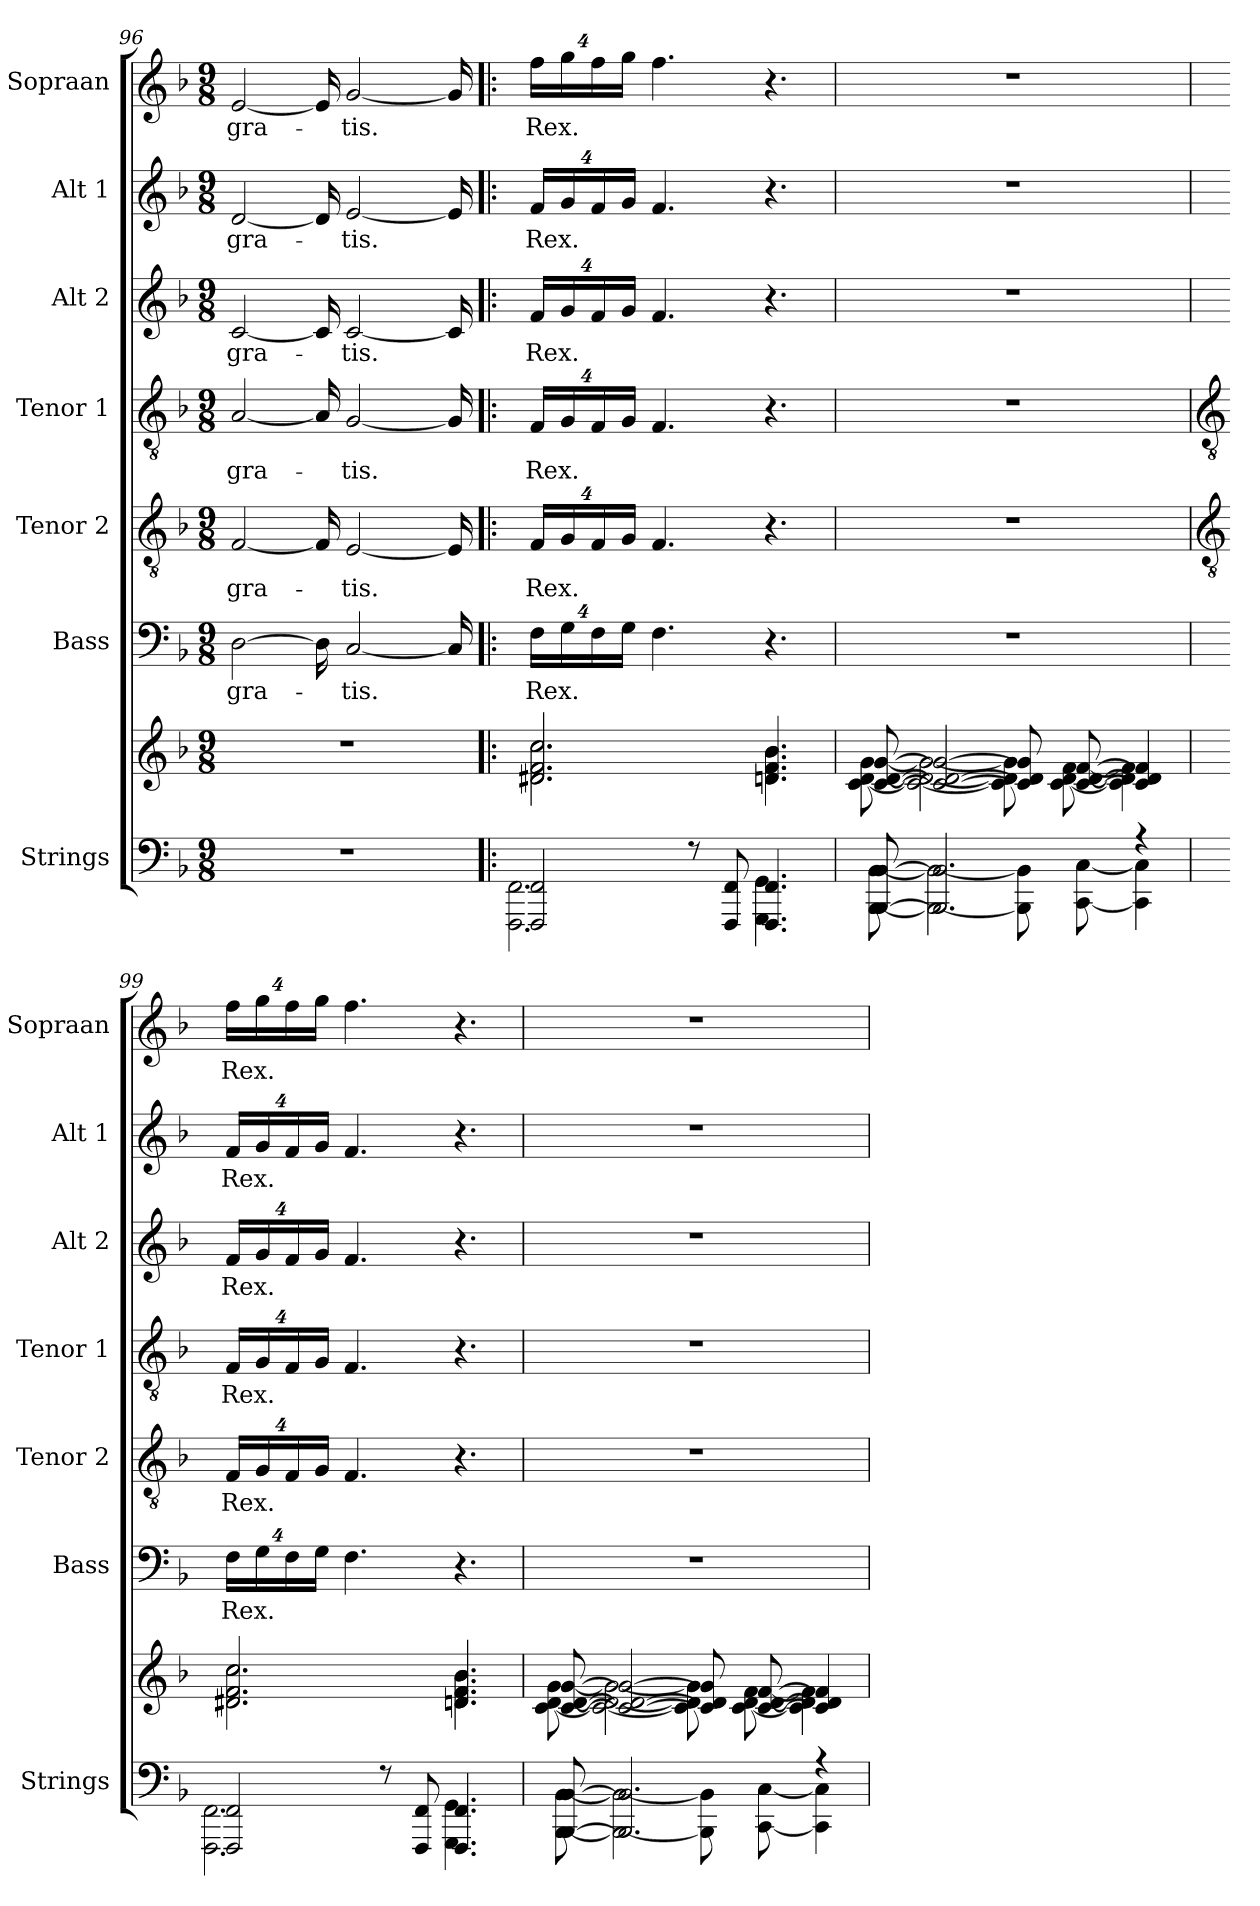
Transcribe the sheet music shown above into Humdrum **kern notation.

**kern	**kern	**kern	**text	**kern	**text	**kern	**text	**kern	**text	**kern	**text	**kern	**text
*part7	*part7	*part6	*part6	*part5	*part5	*part4	*part4	*part3	*part3	*part2	*part2	*part1	*part1
*staff8	*staff7	*staff6	*staff6	*staff5	*staff5	*staff4	*staff4	*staff3	*staff3	*staff2	*staff2	*staff1	*staff1
*I"Strings	*	*I"Bass	*	*I"Tenor 2	*	*I"Tenor 1	*	*I"Alt 2	*	*I"Alt 1	*	*I"Sopraan	*
*I'Strings	*	*I'Bass	*	*I'Tenor 2	*	*I'Tenor 1	*	*I'Alt 2	*	*I'Alt 1	*	*I'Sopraan	*
*clefF4	*clefG2	*clefF4	*	*clefGv2	*	*clefGv2	*	*clefG2	*	*clefG2	*	*clefG2	*
*k[b-]	*k[b-]	*k[b-]	*	*k[b-]	*	*k[b-]	*	*k[b-]	*	*k[b-]	*	*k[b-]	*
*F:	*F:	*F:	*	*F:	*	*F:	*	*F:	*	*F:	*	*F:	*
*M9/8	*M9/8	*M9/8	*	*M9/8	*	*M9/8	*	*M9/8	*	*M9/8	*	*M9/8	*
=96	=96	=96	=96	=96	=96	=96	=96	=96	=96	=96	=96	=96	=96
*	*^	*	*	*	*	*	*	*	*	*	*	*	*
!LO:N:vis=1	!	!LO:N:vis=1	!	!LO:LY:b	!	!LO:LY:b	!	!LO:LY:b	!	!LO:LY:b	!	!LO:LY:b	!	!LO:LY:b
*^	*	*	*	*	*	*	*	*	*	*	*	*	*	*
8%9r	1ryy	1ryy	8%9r	[2D	gra-	[2F	gra-	[2A	gra-	[2c	gra-	[2d	gra-	[2e	gra-
.	.	.	.	16D]	.	16F]	.	16A]	.	16c]	.	16d]	.	16e]	.
!	!	!	!	!	!LO:LY:b	!	!LO:LY:b	!	!LO:LY:b	!	!LO:LY:b	!	!LO:LY:b	!	!LO:LY:b
.	.	.	.	[2C	-tis.	[2E	-tis.	[2G	-tis.	[2c	-tis.	[2e	-tis.	[2g	-tis.
.	8ryy	8ryy	.	.	.	.	.	.	.	.	.	.	.	.	.
.	.	.	.	16C]	.	16E]	.	16G]	.	16c]	.	16e]	.	16g]	.
=97!|:	=97!|:	=97!|:	=97!|:	=97!|:	=97!|:	=97!|:	=97!|:	=97!|:	=97!|:	=97!|:	=97!|:	=97!|:	=97!|:	=97!|:	=97!|:
!	!	!	!	!	!LO:LY:b	!	!LO:LY:b	!	!LO:LY:b	!	!LO:LY:b	!	!LO:LY:b	!	!LO:LY:b
2FFF/ 2FF/	2.FFF\ 2.FF\	2.d#X/ 2.f/ 2.cc/	2.d#X\ 2.f\ 2.cc\	32%3FL	Rex.	32%3FL	Rex.	32%3FL	Rex.	32%3fL	Rex.	32%3fL	Rex.	32%3ffL	Rex.
.	.	.	.	32%3G	.	32%3G	.	32%3G	.	32%3g	.	32%3g	.	32%3gg	.
.	.	.	.	32%3F	.	32%3F	.	32%3F	.	32%3f	.	32%3f	.	32%3ff	.
.	.	.	.	32%3GJ	.	32%3GJ	.	32%3GJ	.	32%3gJ	.	32%3gJ	.	32%3ggJ	.
.	.	.	.	4.F	.	4.F	.	4.F	.	4.f	.	4.f	.	4.ff	.
8r	.	.	.	.	.	.	.	.	.	.	.	.	.	.	.
8FFF/ 8FF/	.	.	.	.	.	.	.	.	.	.	.	.	.	.	.
4.FFF/ 4.FF/	4.GGG\ 4.GG\	4.dn/ 4.f/ 4.b-/	4.dn\ 4.f\ 4.b-\	4.r	.	4.r	.	4.r	.	4.r	.	4.r	.	4.r	.
=98	=98	=98	=98	=98	=98	=98	=98	=98	=98	=98	=98	=98	=98	=98	=98
!	!	!	!	!LO:N:vis=1	!	!LO:N:vis=1	!	!LO:N:vis=1	!	!LO:N:vis=1	!	!LO:N:vis=1	!	!LO:N:vis=1	!
[8BBB-/ [8BB-/	[8BBB-\ [8BB-\	[8c/ [8d/ [8g/	[8c\ [8d\ [8g\	8%9r	.	8%9r	.	8%9r	.	8%9r	.	8%9r	.	8%9r	.
2.BBB-/] 2.BB-/]	2BBB-\_ 2BB-\_	2c/_ 2d/_ 2g/_	2c\_ 2d\_ 2g\_	.	.	.	.	.	.	.	.	.	.	.	.
.	8BBB-\] 8BB-\]	8c/] 8d/] 8g/]	8c\] 8d\] 8g\]	.	.	.	.	.	.	.	.	.	.	.	.
.	[8CC\ [8C\	[8c/ [8d/ [8f/	[8c\ [8d\ [8f\	.	.	.	.	.	.	.	.	.	.	.	.
4r	4CC\] 4C\]	4c/] 4d/] 4f/]	4c\] 4d\] 4f\]	.	.	.	.	.	.	.	.	.	.	.	.
!!LO:LB:g=z
=99	=99	=99	=99	=99	=99	=99	=99	=99	=99	=99	=99	=99	=99	=99	=99
*	*	*	*	*	*	*clefGv2	*	*clefGv2	*	*	*	*	*	*	*
!	!	!	!	!	!LO:LY:b	!	!LO:LY:b	!	!LO:LY:b	!	!LO:LY:b	!	!LO:LY:b	!	!LO:LY:b
2FFF/ 2FF/	2.FFF\ 2.FF\	2.d#X/ 2.f/ 2.cc/	2.d#X\ 2.f\ 2.cc\	32%3FL	Rex.	32%3FL	Rex.	32%3FL	Rex.	32%3fL	Rex.	32%3fL	Rex.	32%3ffL	Rex.
.	.	.	.	32%3G	.	32%3G	.	32%3G	.	32%3g	.	32%3g	.	32%3gg	.
.	.	.	.	32%3F	.	32%3F	.	32%3F	.	32%3f	.	32%3f	.	32%3ff	.
.	.	.	.	32%3GJ	.	32%3GJ	.	32%3GJ	.	32%3gJ	.	32%3gJ	.	32%3ggJ	.
.	.	.	.	4.F	.	4.F	.	4.F	.	4.f	.	4.f	.	4.ff	.
8r	.	.	.	.	.	.	.	.	.	.	.	.	.	.	.
8FFF/ 8FF/	.	.	.	.	.	.	.	.	.	.	.	.	.	.	.
4.FFF/ 4.FF/	4.GGG\ 4.GG\	4.dn/ 4.f/ 4.b-/	4.dn\ 4.f\ 4.b-\	4.r	.	4.r	.	4.r	.	4.r	.	4.r	.	4.r	.
=100	=100	=100	=100	=100	=100	=100	=100	=100	=100	=100	=100	=100	=100	=100	=100
!	!	!	!	!LO:N:vis=1	!	!LO:N:vis=1	!	!LO:N:vis=1	!	!LO:N:vis=1	!	!LO:N:vis=1	!	!LO:N:vis=1	!
[8BBB-/ [8BB-/	[8BBB-\ [8BB-\	[8c/ [8d/ [8g/	[8c\ [8d\ [8g\	8%9r	.	8%9r	.	8%9r	.	8%9r	.	8%9r	.	8%9r	.
2.BBB-/] 2.BB-/]	2BBB-\_ 2BB-\_	2c/_ 2d/_ 2g/_	2c\_ 2d\_ 2g\_	.	.	.	.	.	.	.	.	.	.	.	.
.	8BBB-\] 8BB-\]	8c/] 8d/] 8g/]	8c\] 8d\] 8g\]	.	.	.	.	.	.	.	.	.	.	.	.
.	[8CC\ [8C\	[8c/ [8d/ [8f/	[8c\ [8d\ [8f\	.	.	.	.	.	.	.	.	.	.	.	.
4r	4CC\] 4C\]	4c/] 4d/] 4f/]	4c\] 4d\] 4f\]	.	.	.	.	.	.	.	.	.	.	.	.
*v	*v	*	*	*	*	*	*	*	*	*	*	*	*	*	*
*	*v	*v	*	*	*	*	*	*	*	*	*	*	*	*
=	=	=	=	=	=	=	=	=	=	=	=	=	=
*-	*-	*-	*-	*-	*-	*-	*-	*-	*-	*-	*-	*-	*-
